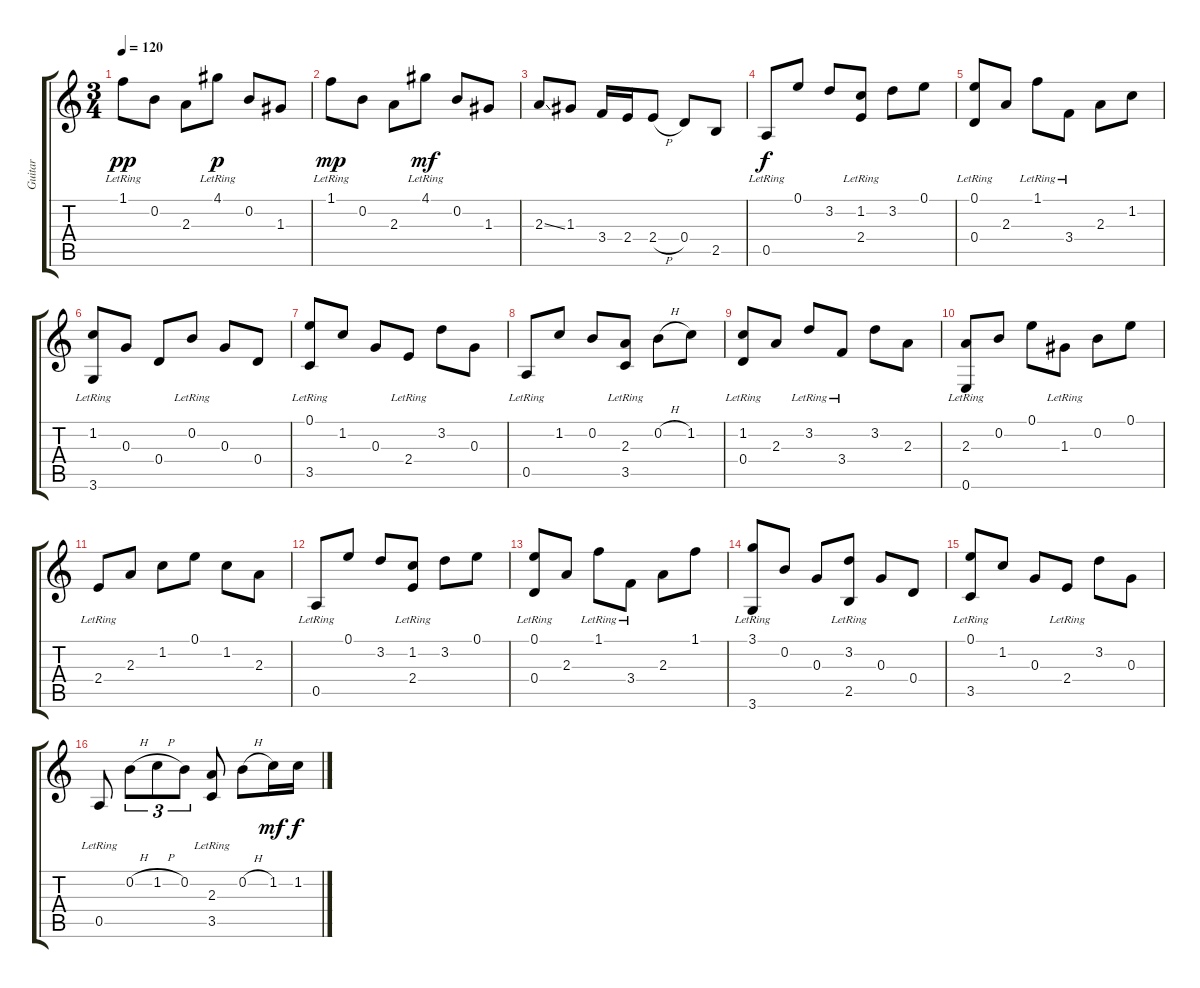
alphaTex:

\track ("Guitar" "Guitar") {instrument acousticguitarnylon}
\staff {score tabs}
\tuning (E4 B3 G3 D3 A2 E2) {hide}
\ts (3 4)
\tempo 120
\clef g2
\ks c
1.1{lr}.8{dy pp instrument acousticguitarnylon} 0.2.8 2.3.8 4.1{lr}.8{dy p} 0.2.8 1.3.8 |
1.1{lr}.8{dy mp} 0.2.8 2.3.8 4.1{lr}.8{dy mf} 0.2.8 1.3.8 |
2.3{ss}.8 1.3.8 3.4.16 2.4.16 2.4{h}.8 0.4.8 2.5.8 |
0.5{lr}.8{dy f} 0.1.8 3.2.8 (1.2 2.4{lr}).8 3.2.8 0.1.8 |
(0.1{lr} 0.4{lr}).8 2.3.8 1.1{lr}.8 3.4{lr}.8 2.3.8 1.2.8 |
(1.2{lr} 3.6{lr}).8 0.3.8 0.4.8 0.2{lr}.8 0.3.8 0.4.8 |
(0.1{lr} 3.5{lr}).8 1.2.8 0.3.8 2.4{lr}.8 3.2.8 0.3.8 |
0.5{lr}.8 1.2.8 0.2.8 (2.3{lr} 3.5{lr}).8 0.2{h}.8 1.2.8 |
(1.2{lr} 0.4{lr}).8 2.3.8 3.2{lr}.8 3.4{lr}.8 3.2.8 2.3.8 |
(2.3{lr} 0.6{lr}).8 0.2.8 0.1.8 1.3{lr}.8 0.2.8 0.1.8 |
2.4{lr}.8 2.3.8 1.2.8 0.1.8 1.2.8 2.3.8 |
0.5{lr}.8 0.1.8 3.2.8 (1.2 2.4{lr}).8 3.2.8 0.1.8 |
(0.1{lr} 0.4{lr}).8 2.3.8 1.1{lr}.8 3.4{lr}.8 2.3.8 1.1.8 |
(3.1{lr} 3.6{lr}).8 0.2.8 0.3.8 (3.2{lr} 2.5{lr}).8 0.3.8 0.4.8 |
(0.1{lr} 3.5{lr}).8 1.2.8 0.3.8 2.4{lr}.8 3.2.8 0.3.8 |
0.5{lr}.8 0.2{h}.8{tu (3 2)} 1.2{h}.8{tu (3 2)} 0.2.8{tu (3 2)} (2.3{lr} 3.5{lr}).8 0.2{h}.8 1.2.16{dy mf} 1.2.16{dy f}
